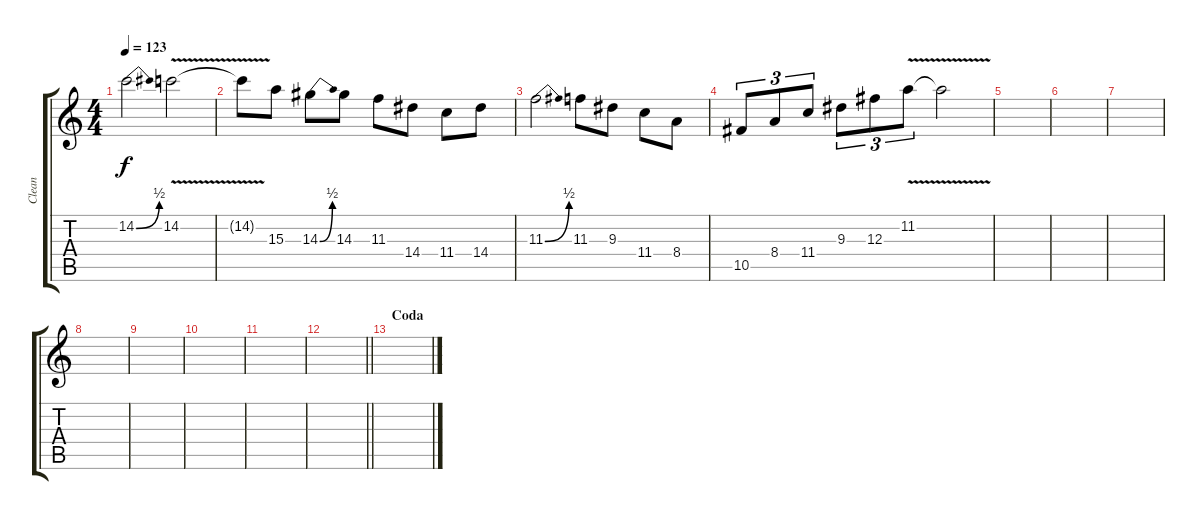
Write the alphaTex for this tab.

\track ("Clean" "Clean") {instrument acousticguitarsteel}
\staff {score tabs}
\tuning (Eb4 Bb3 Gb3 Db3 Ab2 Eb2) {hide}
\ts (4 4)
\tempo 123
\clef g2
\ks c
14.2{be (bend 0 0 60 2)}.2{dy f instrument overdrivenguitar} 14.2{v}.2 |
14.2{t}.8 15.3.8 14.3{be (bend 0 0 60 2)}.8 14.3.8 11.3.8 14.4.8 11.4.8 14.4.8 |
11.3{be (bend 0 0 60 2)}.2 11.3.8 9.3.8 11.4.8 8.4.8 |
10.5.8{tu (3 2)} 8.4.8{tu (3 2)} 11.4.8{tu (3 2)} 9.3.8{tu (3 2)} 12.3.8{tu (3 2)} 11.2{v}.8{tu (3 2)} 11.2{t}.2 |
|
|
|
|
|
|
|
\barLineRight lightlight
|
\section ("" "Coda")
